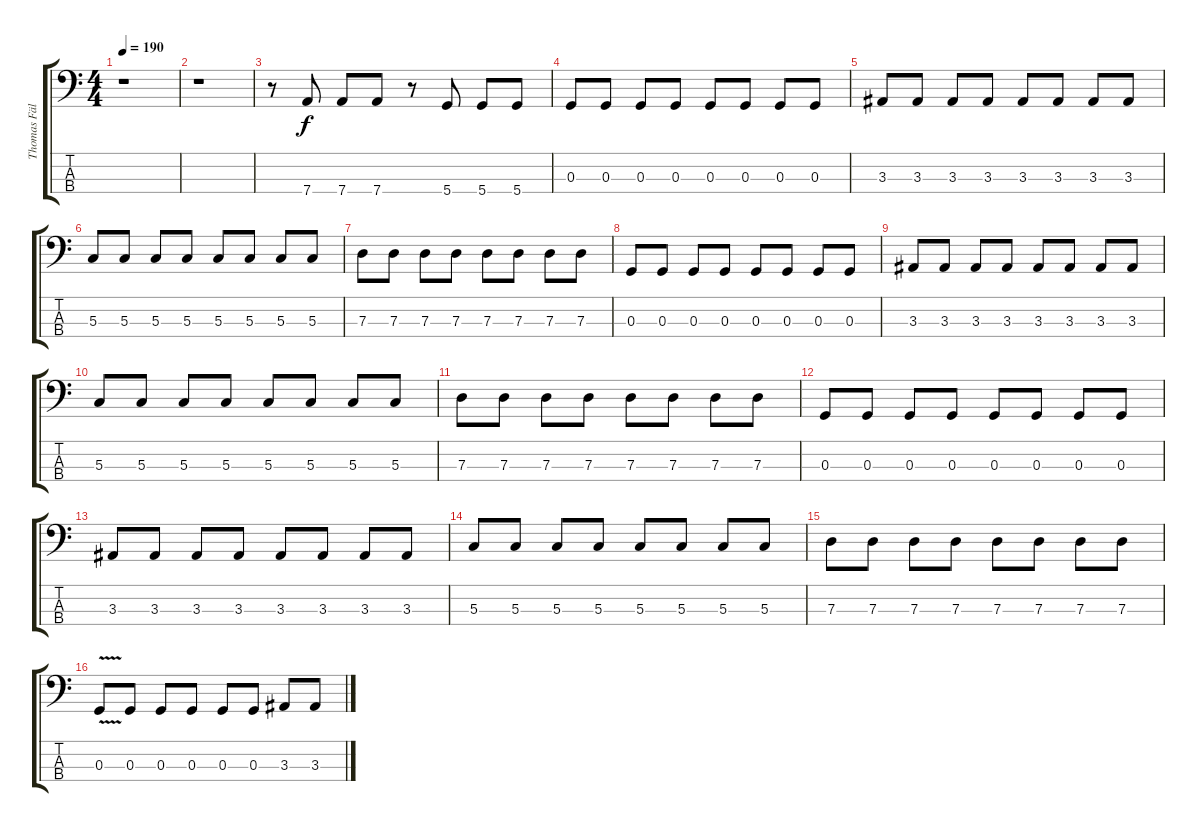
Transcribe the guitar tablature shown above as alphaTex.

\track ("Thomas Fällgren" "Thomas Fäl") {instrument electricbassfinger}
\staff {score tabs}
\tuning (F2 C2 G1 D1) {hide}
\ts (4 4)
\tempo 190
\clef f4
\ks c
r.1{dy f} |
r.1 |
r.8 7.4.8 7.4.8 7.4.8 r.8 5.4.8 5.4.8 5.4.8 |
0.3.8 0.3.8 0.3.8 0.3.8 0.3.8 0.3.8 0.3.8 0.3.8 |
3.3.8 3.3.8 3.3.8 3.3.8 3.3.8 3.3.8 3.3.8 3.3.8 |
5.3.8 5.3.8 5.3.8 5.3.8 5.3.8 5.3.8 5.3.8 5.3.8 |
7.3.8 7.3.8 7.3.8 7.3.8 7.3.8 7.3.8 7.3.8 7.3.8 |
0.3.8 0.3.8 0.3.8 0.3.8 0.3.8 0.3.8 0.3.8 0.3.8 |
3.3.8 3.3.8 3.3.8 3.3.8 3.3.8 3.3.8 3.3.8 3.3.8 |
5.3.8 5.3.8 5.3.8 5.3.8 5.3.8 5.3.8 5.3.8 5.3.8 |
7.3.8 7.3.8 7.3.8 7.3.8 7.3.8 7.3.8 7.3.8 7.3.8 |
0.3.8 0.3.8 0.3.8 0.3.8 0.3.8 0.3.8 0.3.8 0.3.8 |
3.3.8 3.3.8 3.3.8 3.3.8 3.3.8 3.3.8 3.3.8 3.3.8 |
5.3.8 5.3.8 5.3.8 5.3.8 5.3.8 5.3.8 5.3.8 5.3.8 |
7.3.8 7.3.8 7.3.8 7.3.8 7.3.8 7.3.8 7.3.8 7.3.8 |
0.3{v}.8 0.3.8 0.3.8 0.3.8 0.3.8 0.3.8 3.3.8 3.3.8
